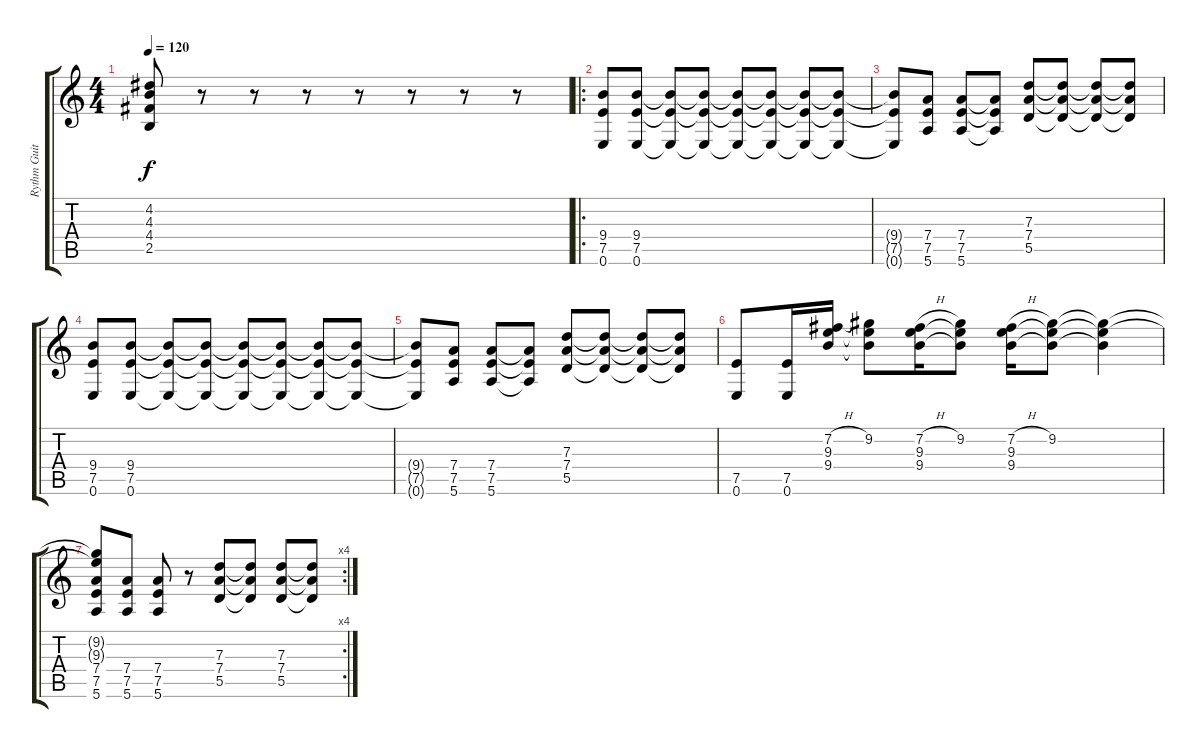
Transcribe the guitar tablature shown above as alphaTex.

\track ("Rythm Guitar" "Rythm Guit") {instrument acousticguitarsteel}
\staff {score tabs}
\tuning (E4 B3 G3 D3 A2 E2) {hide}
\ts (4 4)
\tempo 120
\clef g2
\ks c
(4.2{t} 4.3{t} 4.4{t} 2.5{t}).8{dy f} r.8 r.8 r.8 r.8 r.8 r.8 r.8 |
\ro
(9.4 7.5 0.6).8 (9.4 7.5 0.6).8 (9.4{t} 7.5{t} 0.6{t}).8 (9.4{t} 7.5{t} 0.6{t}).8 (9.4{t} 7.5{t} 0.6{t}).8 (9.4{t} 7.5{t} 0.6{t}).8 (9.4{t} 7.5{t} 0.6{t}).8 (9.4{t} 7.5{t} 0.6{t}).8 |
(9.4{t} 7.5{t} 0.6{t}).8 (7.4 7.5 5.6).8 (7.4 7.5 5.6).8 (7.4{t} 7.5{t} 5.6{t}).8 (7.3 7.4 5.5).8 (7.3{t} 7.4{t} 5.5{t}).8 (7.3{t} 7.4{t} 5.5{t}).8 (7.3{t} 7.4{t} 5.5{t}).8 |
(9.4 7.5 0.6).8 (9.4 7.5 0.6).8 (9.4{t} 7.5{t} 0.6{t}).8 (9.4{t} 7.5{t} 0.6{t}).8 (9.4{t} 7.5{t} 0.6{t}).8 (9.4{t} 7.5{t} 0.6{t}).8 (9.4{t} 7.5{t} 0.6{t}).8 (9.4{t} 7.5{t} 0.6{t}).8 |
(9.4{t} 7.5{t} 0.6{t}).8 (7.4 7.5 5.6).8 (7.4 7.5 5.6).8 (7.4{t} 7.5{t} 5.6{t}).8 (7.3 7.4 5.5).8 (7.3{t} 7.4{t} 5.5{t}).8 (7.3{t} 7.4{t} 5.5{t}).8 (7.3{t} 7.4{t} 5.5{t}).8 |
(7.5 0.6).8 (7.5 0.6).16 (7.2{h} 9.3 9.4).16 (9.2 9.3{t} 9.4{t}).8 (7.2{h} 9.3 9.4).16 (9.2 9.3{t} 9.4{t}).8 (7.2{h} 9.3 9.4).16 (9.2 9.3{t} 9.4{t}).8 (9.2{t} 9.3{t} 9.4{t}).4 |
\rc 4
(9.2{t} 9.3{t} 7.4 7.5 5.6).8 (7.4 7.5 5.6).8 (7.4 7.5 5.6).8 r.8 (7.3 7.4 5.5).8 (7.3{t} 7.4{t} 5.5{t}).8 (7.3 7.4 5.5).8 (7.3{t} 7.4{t} 5.5{t}).8
